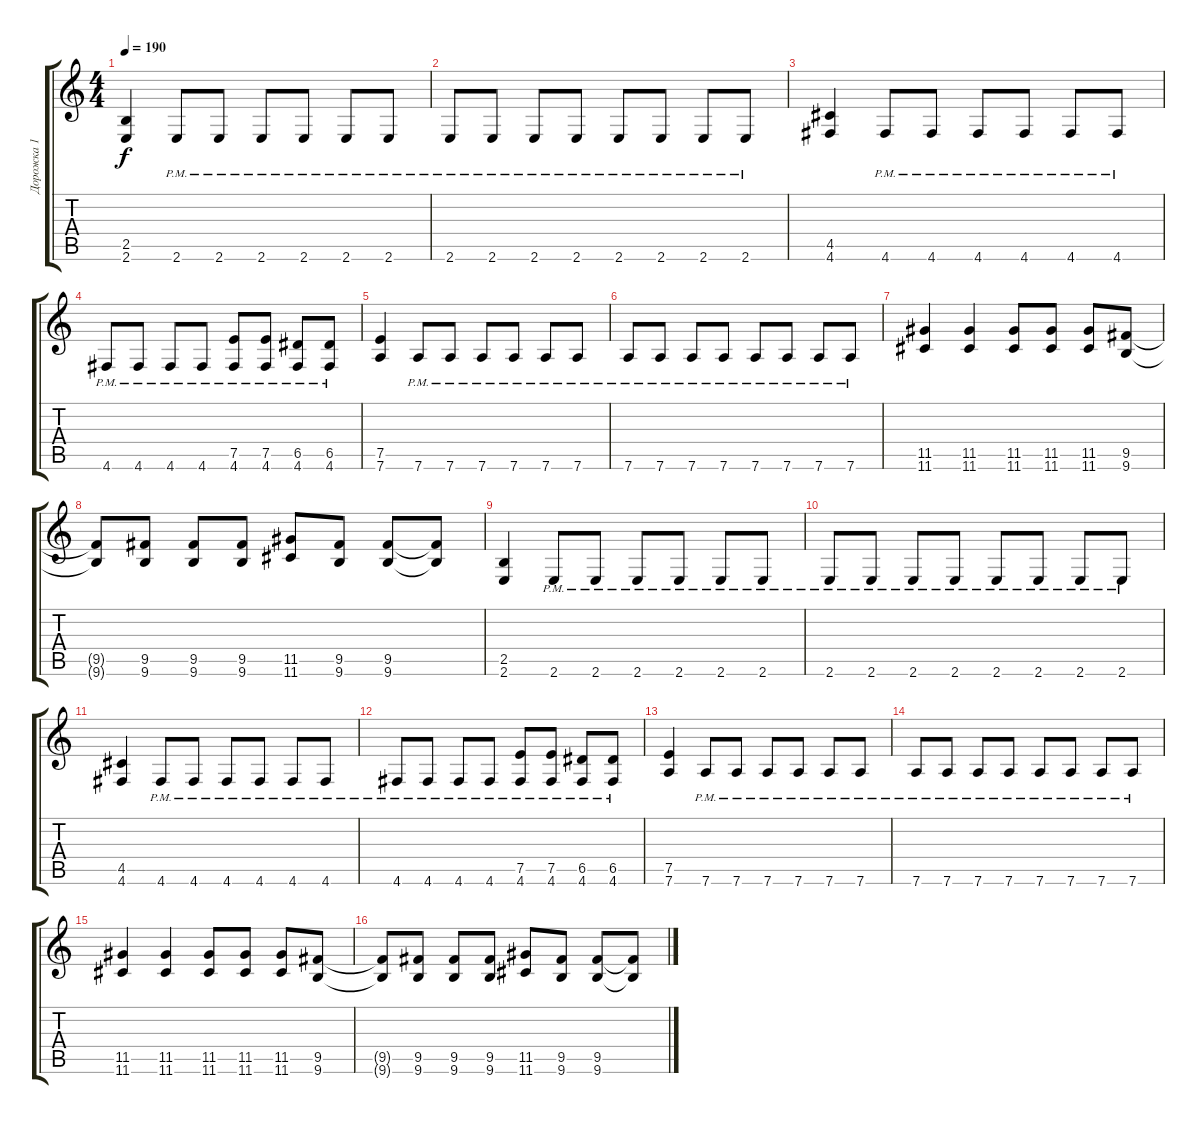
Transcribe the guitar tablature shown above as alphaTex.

\track ("Дорожка 1" "Дорожка 1") {instrument distortionguitar}
\staff {score tabs}
\tuning (E4 B3 G3 D3 A2 D2) {hide}
\ts (4 4)
\tempo 190
\clef g2
\ks c
(2.5 2.6).4{dy f} 2.6{pm}.8 2.6{pm}.8 2.6{pm}.8 2.6{pm}.8 2.6{pm}.8 2.6{pm}.8 |
2.6{pm}.8 2.6{pm}.8 2.6{pm}.8 2.6{pm}.8 2.6{pm}.8 2.6{pm}.8 2.6{pm}.8 2.6{pm}.8 |
(4.5 4.6).4 4.6{pm}.8 4.6{pm}.8 4.6{pm}.8 4.6{pm}.8 4.6{pm}.8 4.6{pm}.8 |
4.6{pm}.8 4.6{pm}.8 4.6{pm}.8 4.6{pm}.8 (7.5{pm} 4.6{pm}).8 (7.5{pm} 4.6{pm}).8 (6.5{pm} 4.6{pm}).8 (6.5{pm} 4.6{pm}).8 |
(7.5 7.6).4 7.6{pm}.8 7.6{pm}.8 7.6{pm}.8 7.6{pm}.8 7.6{pm}.8 7.6{pm}.8 |
7.6{pm}.8 7.6{pm}.8 7.6{pm}.8 7.6{pm}.8 7.6{pm}.8 7.6{pm}.8 7.6{pm}.8 7.6{pm}.8 |
(11.5 11.6).4 (11.5 11.6).4 (11.5 11.6).8 (11.5 11.6).8 (11.5 11.6).8 (9.5 9.6).8 |
(9.5{t} 9.6{t}).8 (9.5 9.6).8 (9.5 9.6).8 (9.5 9.6).8 (11.5 11.6).8 (9.5 9.6).8 (9.5 9.6).8 (9.5{t} 9.6{t}).8 |
(2.5 2.6).4 2.6{pm}.8 2.6{pm}.8 2.6{pm}.8 2.6{pm}.8 2.6{pm}.8 2.6{pm}.8 |
2.6{pm}.8 2.6{pm}.8 2.6{pm}.8 2.6{pm}.8 2.6{pm}.8 2.6{pm}.8 2.6{pm}.8 2.6{pm}.8 |
(4.5 4.6).4 4.6{pm}.8 4.6{pm}.8 4.6{pm}.8 4.6{pm}.8 4.6{pm}.8 4.6{pm}.8 |
4.6{pm}.8 4.6{pm}.8 4.6{pm}.8 4.6{pm}.8 (7.5{pm} 4.6{pm}).8 (7.5{pm} 4.6{pm}).8 (6.5{pm} 4.6{pm}).8 (6.5{pm} 4.6{pm}).8 |
(7.5 7.6).4 7.6{pm}.8 7.6{pm}.8 7.6{pm}.8 7.6{pm}.8 7.6{pm}.8 7.6{pm}.8 |
7.6{pm}.8 7.6{pm}.8 7.6{pm}.8 7.6{pm}.8 7.6{pm}.8 7.6{pm}.8 7.6{pm}.8 7.6{pm}.8 |
(11.5 11.6).4 (11.5 11.6).4 (11.5 11.6).8 (11.5 11.6).8 (11.5 11.6).8 (9.5 9.6).8 |
(9.5{t} 9.6{t}).8 (9.5 9.6).8 (9.5 9.6).8 (9.5 9.6).8 (11.5 11.6).8 (9.5 9.6).8 (9.5 9.6).8 (9.5{t} 9.6{t}).8
